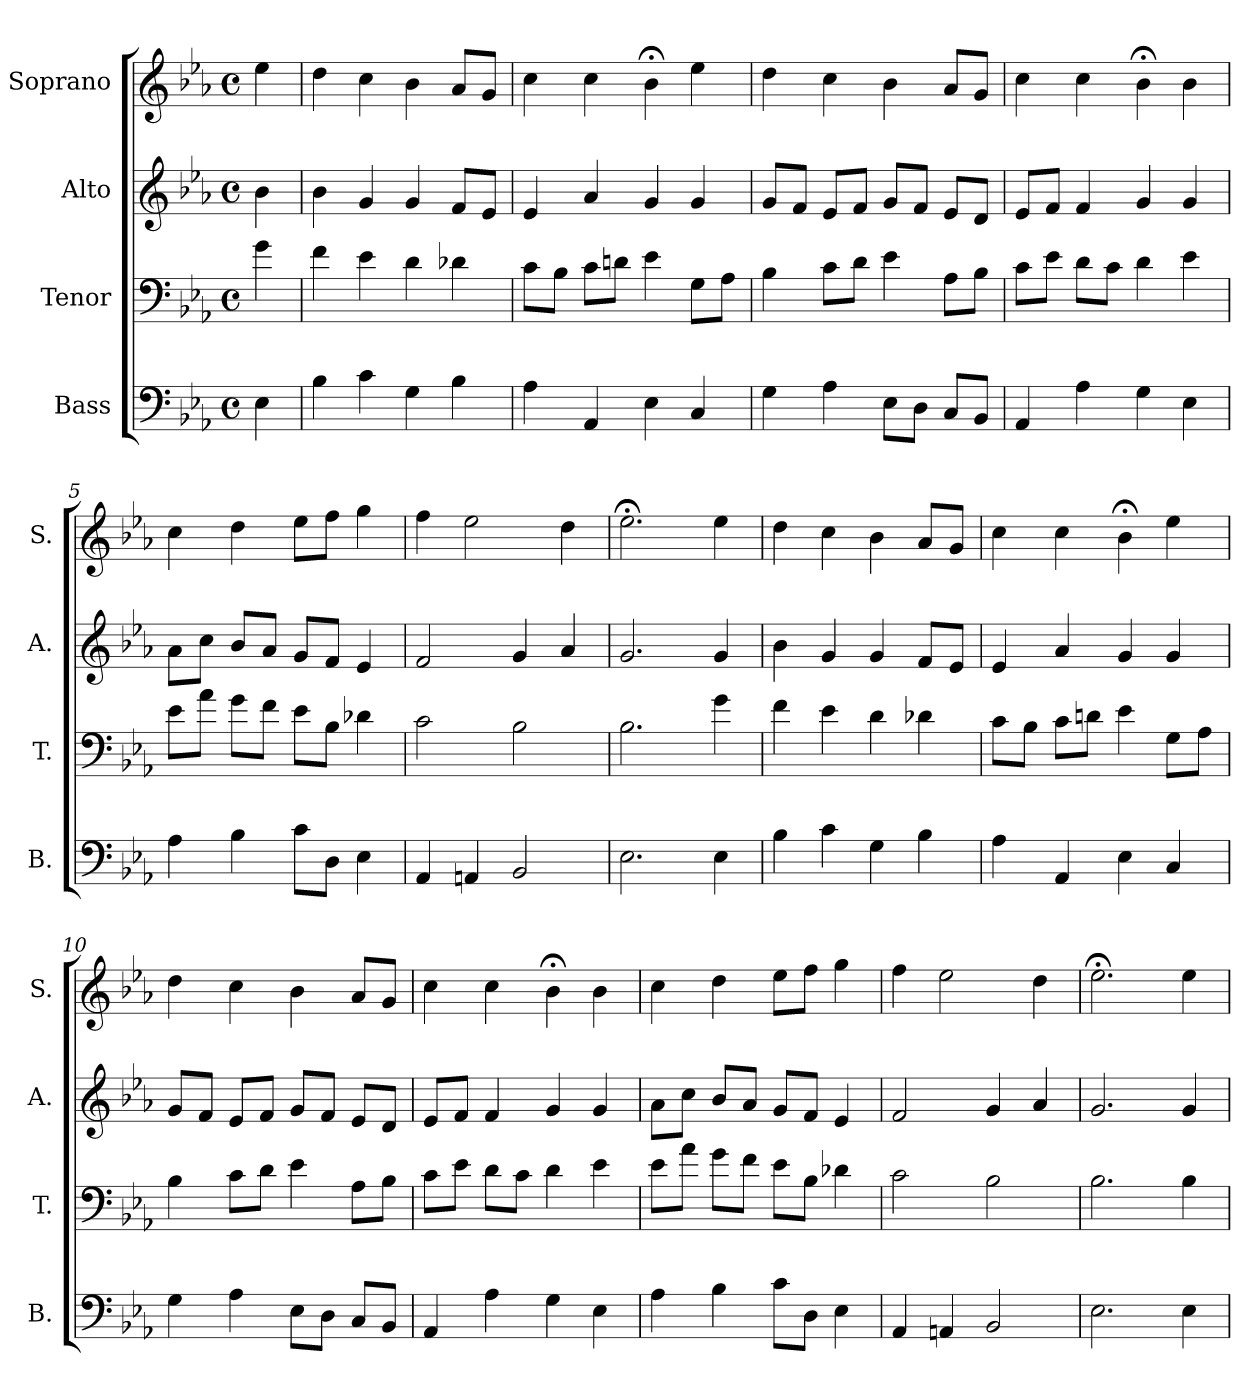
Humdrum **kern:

**kern	**kern	**kern	**kern
*part4	*part3	*part2	*part1
*staff4	*staff3	*staff2	*staff1
*I"Bass	*I"Tenor	*I"Alto	*I"Soprano
*I'B.	*I'T.	*I'A.	*I'S.
*clefF4	*clefF4	*clefG2	*clefG2
*k[b-e-a-]	*k[b-e-a-]	*k[b-e-a-]	*k[b-e-a-]
*E-:	*E-:	*E-:	*E-:
*M4/4	*M4/4	*M4/4	*M4/4
*met(c)	*met(c)	*met(c)	*met(c)
*MM96	*MM96	*MM96	*MM96
=	=	=	=
4E-\	4g\	4b-\	4ee-\
=1	=1	=1	=1
4B-\	4f\	4b-\	4dd\
4c\	4e-\	4g/	4cc\
4G\	4d\	4g/	4b-\
4B-\	4d-X\	8f/L	8a-/L
.	.	8e-/J	8g/J
=2	=2	=2	=2
4A-\	8c\L	4e-/	4cc\
.	8B-\J	.	.
4AA-/	8c\L	4a-/	4cc\
.	8dn\J	.	.
4E-\	4e-\	4g/	4b-;<\
4C/	8G\L	4g/	4ee-\
.	8A-\J	.	.
=3	=3	=3	=3
4G\	4B-\	8g/L	4dd\
.	.	8f/J	.
4A-\	8c\L	8e-/L	4cc\
.	8d\J	8f/J	.
8E-\L	4e-\	8g/L	4b-\
8D\J	.	8f/J	.
8C/L	8A-\L	8e-/L	8a-/L
8BB-/J	8B-\J	8d/J	8g/J
=4	=4	=4	=4
4AA-/	8c\L	8e-/L	4cc\
.	8e-\J	8f/J	.
4A-\	8d\L	4f/	4cc\
.	8c\J	.	.
4G\	4d\	4g/	4b-;<\
4E-\	4e-\	4g/	4b-\
!!LO:LB:g=z
=5	=5	=5	=5
4A-\	8e-\L	8a-\L	4cc\
.	8a-\J	8cc\J	.
4B-\	8g\L	8b-/L	4dd\
.	8f\J	8a-/J	.
8c\L	8e-\L	8g/L	8ee-\L
8D\J	8B-\J	8f/J	8ff\J
4E-\	4d-X\	4e-/	4gg\
=6	=6	=6	=6
4AA-/	2c\	2f/	4ff\
4AAn/	.	.	2ee-\
2BB-/	2B-\	4g/	.
.	.	4a-/	4dd\
=7	=7	=7	=7
2.E-\	2.B-\	2.g/	2.ee-;<\
4E-\	4g\	4g/	4ee-\
=8	=8	=8	=8
4B-\	4f\	4b-\	4dd\
4c\	4e-\	4g/	4cc\
4G\	4d\	4g/	4b-\
4B-\	4d-X\	8f/L	8a-/L
.	.	8e-/J	8g/J
=9	=9	=9	=9
4A-\	8c\L	4e-/	4cc\
.	8B-\J	.	.
4AA-/	8c\L	4a-/	4cc\
.	8dn\J	.	.
4E-\	4e-\	4g/	4b-;<\
4C/	8G\L	4g/	4ee-\
.	8A-\J	.	.
!!LO:LB:g=z
=10	=10	=10	=10
4G\	4B-\	8g/L	4dd\
.	.	8f/J	.
4A-\	8c\L	8e-/L	4cc\
.	8d\J	8f/J	.
8E-\L	4e-\	8g/L	4b-\
8D\J	.	8f/J	.
8C/L	8A-\L	8e-/L	8a-/L
8BB-/J	8B-\J	8d/J	8g/J
=11	=11	=11	=11
4AA-/	8c\L	8e-/L	4cc\
.	8e-\J	8f/J	.
4A-\	8d\L	4f/	4cc\
.	8c\J	.	.
4G\	4d\	4g/	4b-;<\
4E-\	4e-\	4g/	4b-\
=12	=12	=12	=12
4A-\	8e-\L	8a-\L	4cc\
.	8a-\J	8cc\J	.
4B-\	8g\L	8b-/L	4dd\
.	8f\J	8a-/J	.
8c\L	8e-\L	8g/L	8ee-\L
8D\J	8B-\J	8f/J	8ff\J
4E-\	4d-X\	4e-/	4gg\
=13	=13	=13	=13
4AA-/	2c\	2f/	4ff\
4AAn/	.	.	2ee-\
2BB-/	2B-\	4g/	.
.	.	4a-/	4dd\
=14	=14	=14	=14
2.E-\	2.B-\	2.g/	2.ee-;<\
4E-\	4B-\	4g/	4ee-\
=	=	=	=
*-	*-	*-	*-
